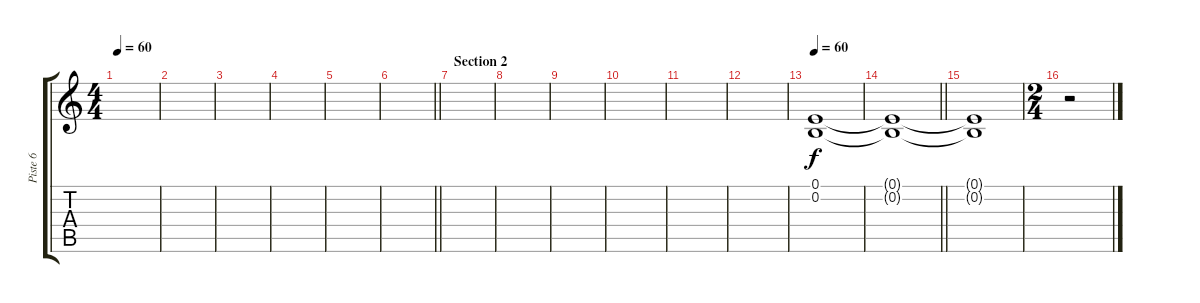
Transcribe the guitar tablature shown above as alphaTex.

\track ("Piste 6" "Piste 6") {instrument lead2sawtooth}
\staff {score tabs}
\tuning (E4 B3 G3 D3 A2 E2) {hide}
\ts (4 4)
\tempo 60
\clef g2
\ks c
|
|
|
|
|
\barLineRight lightlight
|
\section ("" "Section 2")
|
|
|
|
|
|
\tempo 60
(0.1 0.2).1 |
\barLineRight lightlight
(0.1{t} 0.2{t}).1 |
(0.1{t} 0.2{t}).1 |
\ts (2 4)
r.2
